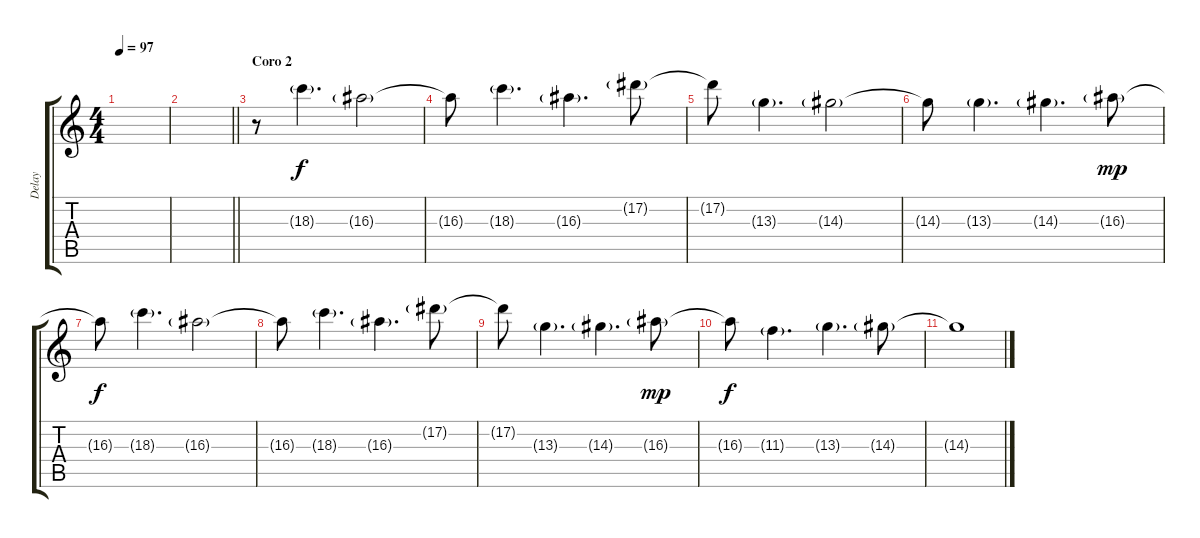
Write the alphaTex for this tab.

\track ("Delay" "Delay") {instrument electricguitarjazz}
\staff {score tabs}
\tuning (Eb4 Bb3 Gb3 Db3 Ab2 Eb2) {hide}
\ts (4 4)
\tempo 97
\clef g2
\ks c
|
\barLineRight lightlight
|
\section ("" "Coro 2")
r.8 18.3{g}.4{d dy f volume 13 instrument overdrivenguitar} 16.3{g}.2 |
16.3{t}.8 18.3{g}.4{d} 16.3{g}.4{d} 17.2{g}.8 |
17.2{t}.8 13.3{g}.4{d} 14.3{g}.2 |
14.3{t}.8 13.3{g}.4{d} 14.3{g}.4{d} 16.3{g}.8{dy mp} |
16.3{t}.8{dy f} 18.3{g}.4{d} 16.3{g}.2 |
16.3{t}.8 18.3{g}.4{d} 16.3{g}.4{d} 17.2{g}.8 |
17.2{t}.8 13.3{g}.4{d} 14.3{g}.4{d} 16.3{g}.8{dy mp} |
16.3{t}.8{dy f} 11.3{g}.4{d} 13.3{g}.4{d} 14.3{g}.8 |
14.3{t}.1{volume 0}
